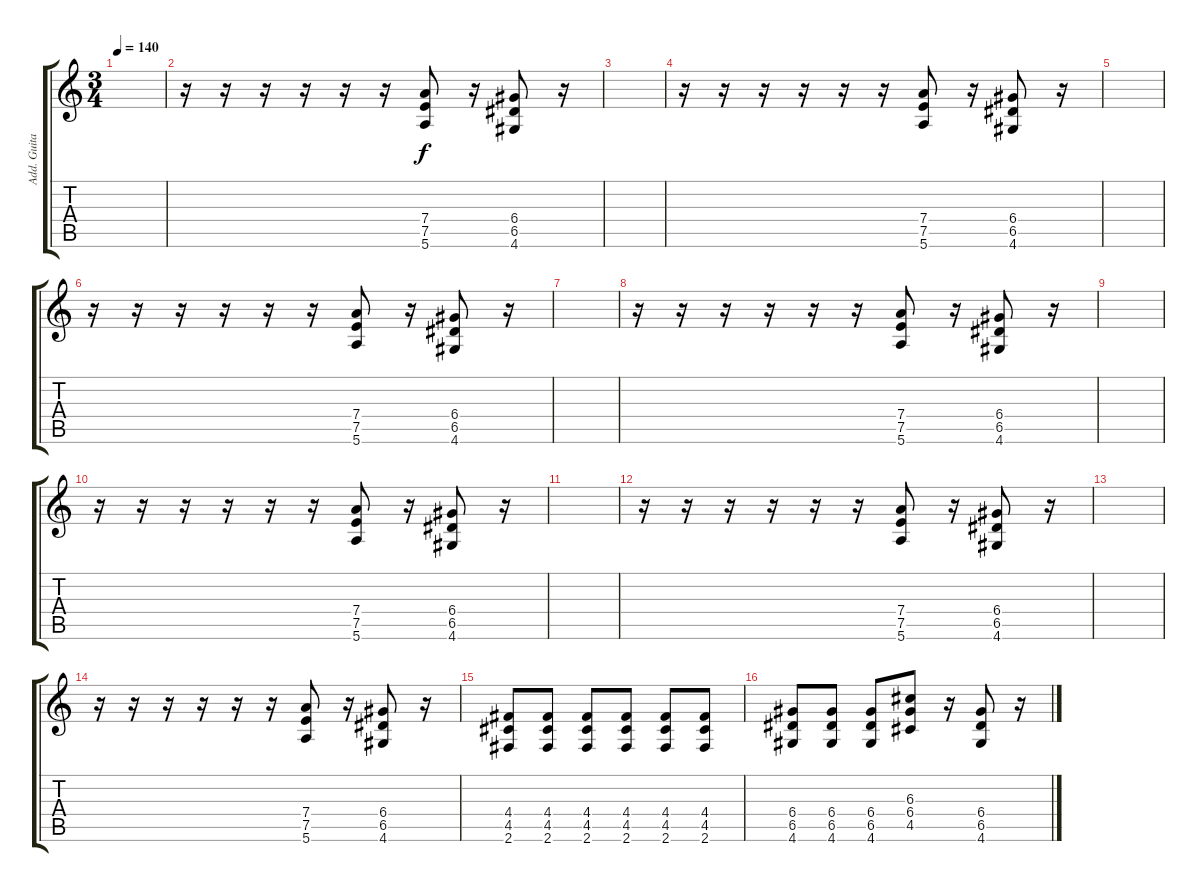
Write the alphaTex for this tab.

\track ("Add. Guitar 1" "Add. Guita") {instrument distortionguitar}
\staff {score tabs}
\tuning (E4 B3 G3 D3 A2 E2) {hide}
\ts (3 4)
\tempo 140
\clef g2
\ks c
|
r.16 r.16 r.16 r.16 r.16 r.16 (7.4 7.5 5.6).8 r.16 (6.4 6.5 4.6).8 r.16 |
|
r.16 r.16 r.16 r.16 r.16 r.16 (7.4 7.5 5.6).8 r.16 (6.4 6.5 4.6).8 r.16 |
|
r.16 r.16 r.16 r.16 r.16 r.16 (7.4 7.5 5.6).8 r.16 (6.4 6.5 4.6).8 r.16 |
|
r.16 r.16 r.16 r.16 r.16 r.16 (7.4 7.5 5.6).8 r.16 (6.4 6.5 4.6).8 r.16 |
|
r.16 r.16 r.16 r.16 r.16 r.16 (7.4 7.5 5.6).8 r.16 (6.4 6.5 4.6).8 r.16 |
|
r.16 r.16 r.16 r.16 r.16 r.16 (7.4 7.5 5.6).8 r.16 (6.4 6.5 4.6).8 r.16 |
|
r.16 r.16 r.16 r.16 r.16 r.16 (7.4 7.5 5.6).8 r.16 (6.4 6.5 4.6).8 r.16 |
(4.4 4.5 2.6).8 (4.4 4.5 2.6).8 (4.4 4.5 2.6).8 (4.4 4.5 2.6).8 (4.4 4.5 2.6).8 (4.4 4.5 2.6).8 |
(6.4 6.5 4.6).8 (6.4 6.5 4.6).8 (6.4 6.5 4.6).8 (6.3 6.4 4.5).8 r.16 (6.4 6.5 4.6).8 r.16
